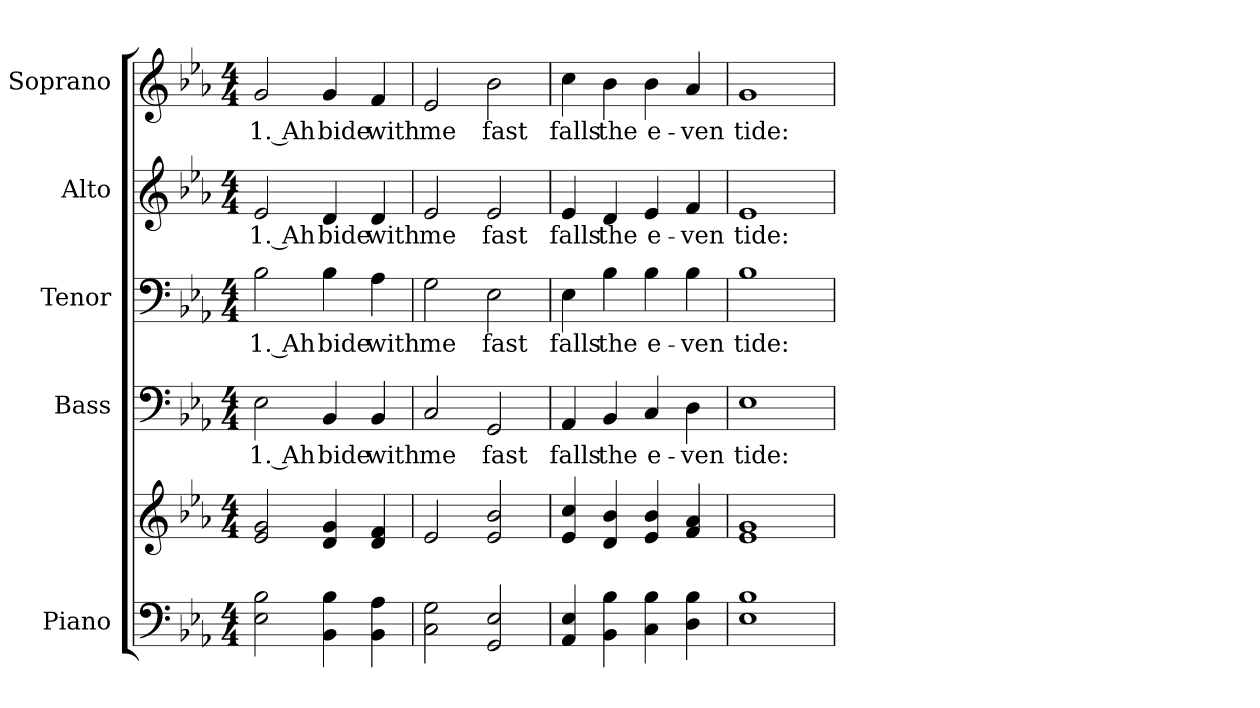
**kern	**kern	**kern	**text	**kern	**text	**kern	**text	**kern	**text
*part5	*part5	*part4	*part4	*part3	*part3	*part2	*part2	*part1	*part1
*staff6	*staff5	*staff4	*staff4	*staff3	*staff3	*staff2	*staff2	*staff1	*staff1
*I"Piano	*	*I"Bass	*	*I"Tenor	*	*I"Alto	*	*I"Soprano	*
*I'Pno.	*	*I'B.	*	*I'T.	*	*I'A.	*	*I'S.	*
!!LO:PB:g=z
*clefF4	*clefG2	*clefF4	*	*clefF4	*	*clefG2	*	*clefG2	*
*k[b-e-a-]	*k[b-e-a-]	*k[b-e-a-]	*	*k[b-e-a-]	*	*k[b-e-a-]	*	*k[b-e-a-]	*
*E-:	*E-:	*E-:	*	*E-:	*	*E-:	*	*E-:	*
*M4/4	*M4/4	*M4/4	*	*M4/4	*	*M4/4	*	*M4/4	*
*MM150	*MM150	*MM150	*	*MM150	*	*MM150	*	*MM150	*
=1	=1	=1	=1	=1	=1	=1	=1	=1	=1
!	!	!	!LO:LY:b:color=#000000	!	!	!	!	!	!
!	!	!	!	!	!LO:LY:b:color=#000000	!	!	!	!
!	!	!	!	!	!	!	!LO:LY:b:color=#000000	!	!
!	!	!	!	!	!	!	!	!	!LO:LY:b:color=#000000
2E-i\ 2B-i	2e-i/ 2gi	2E-i\	1. Ah	2B-i\	1. Ah	2e-i/	1. Ah	2gi/	1. Ah
!	!	!	!LO:LY:b:color=#000000	!	!	!	!	!	!
!	!	!	!	!	!LO:LY:b:color=#000000	!	!	!	!
!	!	!	!	!	!	!	!LO:LY:b:color=#000000	!	!
!	!	!	!	!	!	!	!	!	!LO:LY:b:color=#000000
4BB-i\ 4B-i	4di/ 4gi	4BB-i/	bide	4B-i\	bide	4di/	bide	4gi/	bide
!	!	!	!LO:LY:b:color=#000000	!	!	!	!	!	!
!	!	!	!	!	!LO:LY:b:color=#000000	!	!	!	!
!	!	!	!	!	!	!	!LO:LY:b:color=#000000	!	!
!	!	!	!	!	!	!	!	!	!LO:LY:b:color=#000000
4BB-i\ 4A-i	4di/ 4fi	4BB-i/	with	4A-i\	with	4di/	with	4fi/	with
=2	=2	=2	=2	=2	=2	=2	=2	=2	=2
!	!	!	!LO:LY:b:color=#000000	!	!	!	!	!	!
!	!	!	!	!	!LO:LY:b:color=#000000	!	!	!	!
!	!	!	!	!	!	!	!LO:LY:b:color=#000000	!	!
!	!	!	!	!	!	!	!	!	!LO:LY:b:color=#000000
2Ci\ 2Gi	2e-i/	2Ci/	me	2Gi\	me	2e-i/	me	2e-i/	me
!	!	!	!LO:LY:b:color=#000000	!	!	!	!	!	!
!	!	!	!	!	!LO:LY:b:color=#000000	!	!	!	!
!	!	!	!	!	!	!	!LO:LY:b:color=#000000	!	!
!	!	!	!	!	!	!	!	!	!LO:LY:b:color=#000000
2GGi/ 2E-i	2e-i/ 2b-i	2GGi/	fast	2E-i\	fast	2e-i/	fast	2b-i\	fast
=3	=3	=3	=3	=3	=3	=3	=3	=3	=3
!	!	!	!LO:LY:b:color=#000000	!	!	!	!	!	!
!	!	!	!	!	!LO:LY:b:color=#000000	!	!	!	!
!	!	!	!	!	!	!	!LO:LY:b:color=#000000	!	!
!	!	!	!	!	!	!	!	!	!LO:LY:b:color=#000000
4AA-i/ 4E-i	4e-i/ 4cci	4AA-i/	falls	4E-i\	falls	4e-i/	falls	4cci\	falls
!	!	!	!LO:LY:b:color=#000000	!	!	!	!	!	!
!	!	!	!	!	!LO:LY:b:color=#000000	!	!	!	!
!	!	!	!	!	!	!	!LO:LY:b:color=#000000	!	!
!	!	!	!	!	!	!	!	!	!LO:LY:b:color=#000000
4BB-i\ 4B-i	4di/ 4b-i	4BB-i/	the	4B-i\	the	4di/	the	4b-i\	the
!	!	!	!LO:LY:b:color=#000000	!	!	!	!	!	!
!	!	!	!	!	!LO:LY:b:color=#000000	!	!	!	!
!	!	!	!	!	!	!	!LO:LY:b:color=#000000	!	!
!	!	!	!	!	!	!	!	!	!LO:LY:b:color=#000000
4Ci\ 4B-i	4e-i/ 4b-i	4Ci/	e-	4B-i\	e-	4e-i/	e-	4b-i\	e-
!	!	!	!LO:LY:b:color=#000000	!	!	!	!	!	!
!	!	!	!	!	!LO:LY:b:color=#000000	!	!	!	!
!	!	!	!	!	!	!	!LO:LY:b:color=#000000	!	!
!	!	!	!	!	!	!	!	!	!LO:LY:b:color=#000000
4Di\ 4B-i	4fi/ 4a-i	4Di\	-ven	4B-i\	-ven	4fi/	-ven	4a-i/	-ven
!!LO:PB:g=z
=4	=4	=4	=4	=4	=4	=4	=4	=4	=4
!	!	!	!LO:LY:b:color=#000000	!	!	!	!	!	!
!	!	!	!	!	!LO:LY:b:color=#000000	!	!	!	!
!	!	!	!	!	!	!	!LO:LY:b:color=#000000	!	!
!	!	!	!	!	!	!	!	!	!LO:LY:b:color=#000000
1E-i 1B-i	1e-i 1gi	1E-i	tide:	1B-i	tide:	1e-i	tide:	1gi	tide:
=	=	=	=	=	=	=	=	=	=
*-	*-	*-	*-	*-	*-	*-	*-	*-	*-
